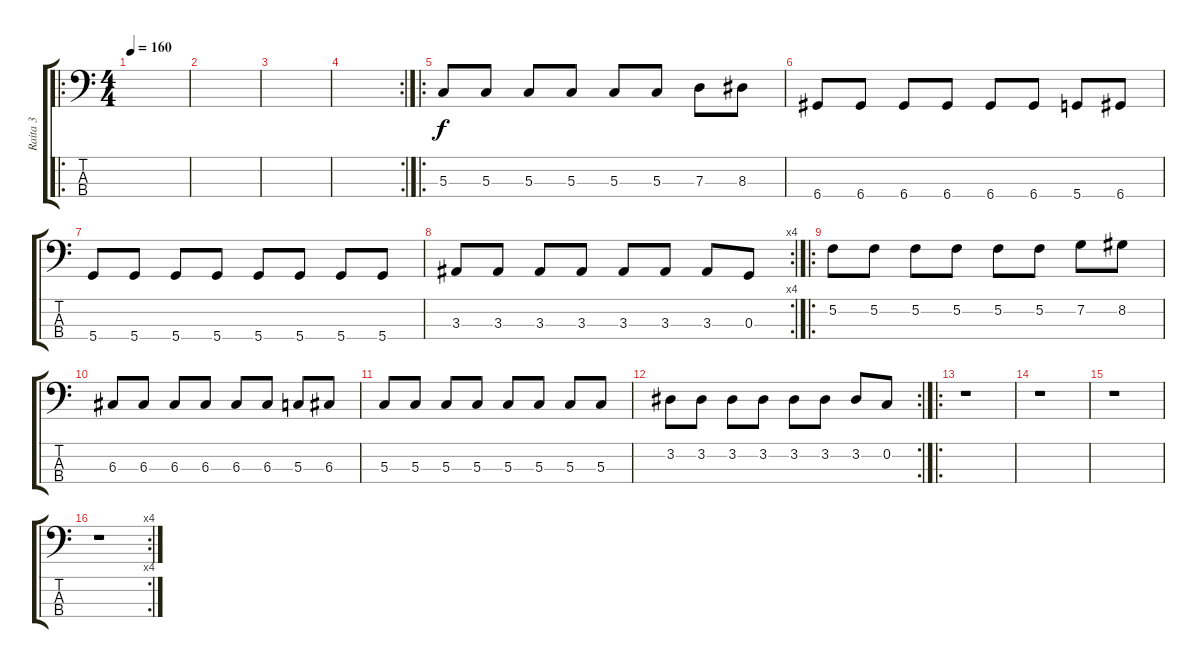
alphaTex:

\track ("Raita 3" "Raita 3") {instrument electricbassfinger}
\staff {score tabs}
\tuning (F2 C2 G1 D1) {hide}
\ro
\ts (4 4)
\tempo 160
\clef f4
\ks c
|
|
|
\rc 2
|
\ro
5.3.8 5.3.8 5.3.8 5.3.8 5.3.8 5.3.8 7.3.8 8.3.8 |
6.4.8 6.4.8 6.4.8 6.4.8 6.4.8 6.4.8 5.4.8 6.4.8 |
5.4.8 5.4.8 5.4.8 5.4.8 5.4.8 5.4.8 5.4.8 5.4.8 |
\rc 4
3.3.8 3.3.8 3.3.8 3.3.8 3.3.8 3.3.8 3.3.8 0.3.8 |
\ro
5.2.8 5.2.8 5.2.8 5.2.8 5.2.8 5.2.8 7.2.8 8.2.8 |
6.3.8 6.3.8 6.3.8 6.3.8 6.3.8 6.3.8 5.3.8 6.3.8 |
5.3.8 5.3.8 5.3.8 5.3.8 5.3.8 5.3.8 5.3.8 5.3.8 |
\rc 2
3.2.8 3.2.8 3.2.8 3.2.8 3.2.8 3.2.8 3.2.8 0.2.8 |
\ro
r.1 |
r.1 |
r.1 |
\rc 4
r.1
